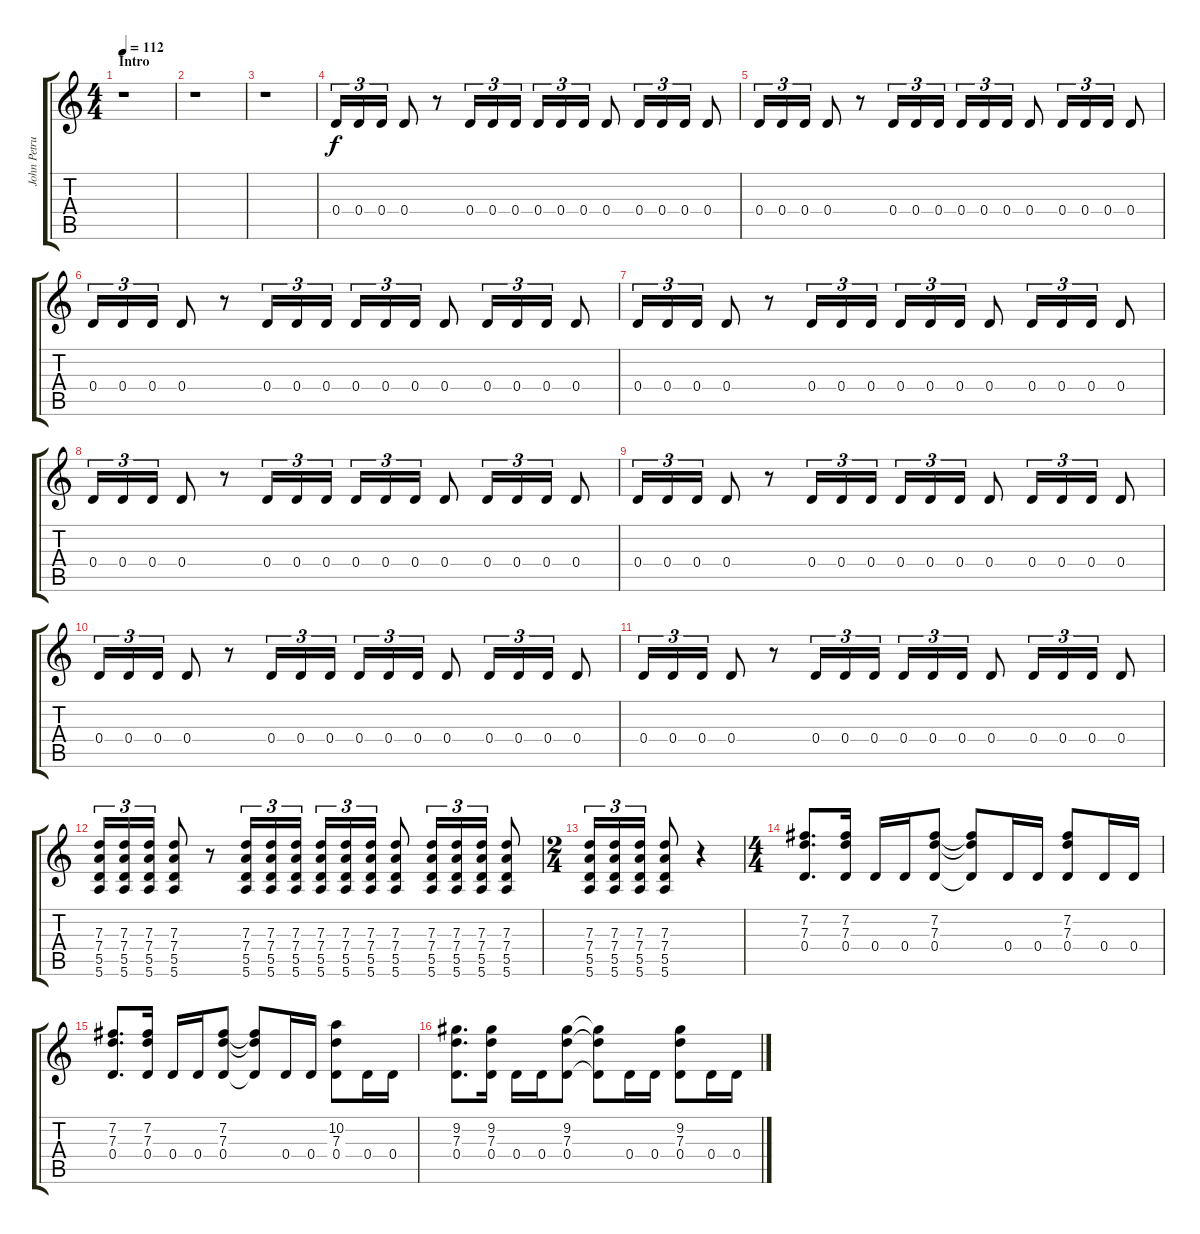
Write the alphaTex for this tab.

\track ("John Petrucci" "John Petru") {instrument distortionguitar}
\staff {score tabs}
\tuning (E4 B3 G3 D3 A2 E2) {hide}
\ts (4 4)
\section ("" "Intro")
\tempo 112
\clef g2
\ks c
r.1{dy f instrument distortionguitar} |
r.1 |
r.1 |
0.4.16{tu (3 2)} 0.4.16{tu (3 2)} 0.4.16{tu (3 2)} 0.4.8 r.8 0.4.16{tu (3 2)} 0.4.16{tu (3 2)} 0.4.16{tu (3 2)} 0.4.16{tu (3 2)} 0.4.16{tu (3 2)} 0.4.16{tu (3 2)} 0.4.8 0.4.16{tu (3 2)} 0.4.16{tu (3 2)} 0.4.16{tu (3 2)} 0.4.8 |
0.4.16{tu (3 2)} 0.4.16{tu (3 2)} 0.4.16{tu (3 2)} 0.4.8 r.8 0.4.16{tu (3 2)} 0.4.16{tu (3 2)} 0.4.16{tu (3 2)} 0.4.16{tu (3 2)} 0.4.16{tu (3 2)} 0.4.16{tu (3 2)} 0.4.8 0.4.16{tu (3 2)} 0.4.16{tu (3 2)} 0.4.16{tu (3 2)} 0.4.8 |
0.4.16{tu (3 2)} 0.4.16{tu (3 2)} 0.4.16{tu (3 2)} 0.4.8 r.8 0.4.16{tu (3 2)} 0.4.16{tu (3 2)} 0.4.16{tu (3 2)} 0.4.16{tu (3 2)} 0.4.16{tu (3 2)} 0.4.16{tu (3 2)} 0.4.8 0.4.16{tu (3 2)} 0.4.16{tu (3 2)} 0.4.16{tu (3 2)} 0.4.8 |
0.4.16{tu (3 2)} 0.4.16{tu (3 2)} 0.4.16{tu (3 2)} 0.4.8 r.8 0.4.16{tu (3 2)} 0.4.16{tu (3 2)} 0.4.16{tu (3 2)} 0.4.16{tu (3 2)} 0.4.16{tu (3 2)} 0.4.16{tu (3 2)} 0.4.8 0.4.16{tu (3 2)} 0.4.16{tu (3 2)} 0.4.16{tu (3 2)} 0.4.8 |
0.4.16{tu (3 2)} 0.4.16{tu (3 2)} 0.4.16{tu (3 2)} 0.4.8 r.8 0.4.16{tu (3 2)} 0.4.16{tu (3 2)} 0.4.16{tu (3 2)} 0.4.16{tu (3 2)} 0.4.16{tu (3 2)} 0.4.16{tu (3 2)} 0.4.8 0.4.16{tu (3 2)} 0.4.16{tu (3 2)} 0.4.16{tu (3 2)} 0.4.8 |
0.4.16{tu (3 2)} 0.4.16{tu (3 2)} 0.4.16{tu (3 2)} 0.4.8 r.8 0.4.16{tu (3 2)} 0.4.16{tu (3 2)} 0.4.16{tu (3 2)} 0.4.16{tu (3 2)} 0.4.16{tu (3 2)} 0.4.16{tu (3 2)} 0.4.8 0.4.16{tu (3 2)} 0.4.16{tu (3 2)} 0.4.16{tu (3 2)} 0.4.8 |
0.4.16{tu (3 2)} 0.4.16{tu (3 2)} 0.4.16{tu (3 2)} 0.4.8 r.8 0.4.16{tu (3 2)} 0.4.16{tu (3 2)} 0.4.16{tu (3 2)} 0.4.16{tu (3 2)} 0.4.16{tu (3 2)} 0.4.16{tu (3 2)} 0.4.8 0.4.16{tu (3 2)} 0.4.16{tu (3 2)} 0.4.16{tu (3 2)} 0.4.8 |
0.4.16{tu (3 2)} 0.4.16{tu (3 2)} 0.4.16{tu (3 2)} 0.4.8 r.8 0.4.16{tu (3 2)} 0.4.16{tu (3 2)} 0.4.16{tu (3 2)} 0.4.16{tu (3 2)} 0.4.16{tu (3 2)} 0.4.16{tu (3 2)} 0.4.8 0.4.16{tu (3 2)} 0.4.16{tu (3 2)} 0.4.16{tu (3 2)} 0.4.8 |
(7.3 7.4 5.5 5.6).16{tu (3 2)} (7.3 7.4 5.5 5.6).16{tu (3 2)} (7.3 7.4 5.5 5.6).16{tu (3 2)} (7.3 7.4 5.5 5.6).8 r.8 (7.3 7.4 5.5 5.6).16{tu (3 2)} (7.3 7.4 5.5 5.6).16{tu (3 2)} (7.3 7.4 5.5 5.6).16{tu (3 2)} (7.3 7.4 5.5 5.6).16{tu (3 2)} (7.3 7.4 5.5 5.6).16{tu (3 2)} (7.3 7.4 5.5 5.6).16{tu (3 2)} (7.3 7.4 5.5 5.6).8 (7.3 7.4 5.5 5.6).16{tu (3 2)} (7.3 7.4 5.5 5.6).16{tu (3 2)} (7.3 7.4 5.5 5.6).16{tu (3 2)} (7.3 7.4 5.5 5.6).8 |
\ts (2 4)
(7.3 7.4 5.5 5.6).16{tu (3 2)} (7.3 7.4 5.5 5.6).16{tu (3 2)} (7.3 7.4 5.5 5.6).16{tu (3 2)} (7.3 7.4 5.5 5.6).8 r.4 |
\ts (4 4)
(7.2 7.3 0.4).8{d} (7.2 7.3 0.4).16 0.4.16 0.4.16 (7.2 7.3 0.4).8 (7.2{t} 7.3{t} 0.4{t}).8 0.4.16 0.4.16 (7.2 7.3 0.4).8 0.4.16 0.4.16 |
(7.2 7.3 0.4).8{d} (7.2 7.3 0.4).16 0.4.16 0.4.16 (7.2 7.3 0.4).8 (7.2{t} 7.3{t} 0.4{t}).8 0.4.16 0.4.16 (10.2 7.3 0.4).8 0.4.16 0.4.16 |
(9.2 7.3 0.4).8{d} (9.2 7.3 0.4).16 0.4.16 0.4.16 (9.2 7.3 0.4).8 (9.2{t} 7.3{t} 0.4{t}).8 0.4.16 0.4.16 (9.2 7.3 0.4).8 0.4.16 0.4.16
